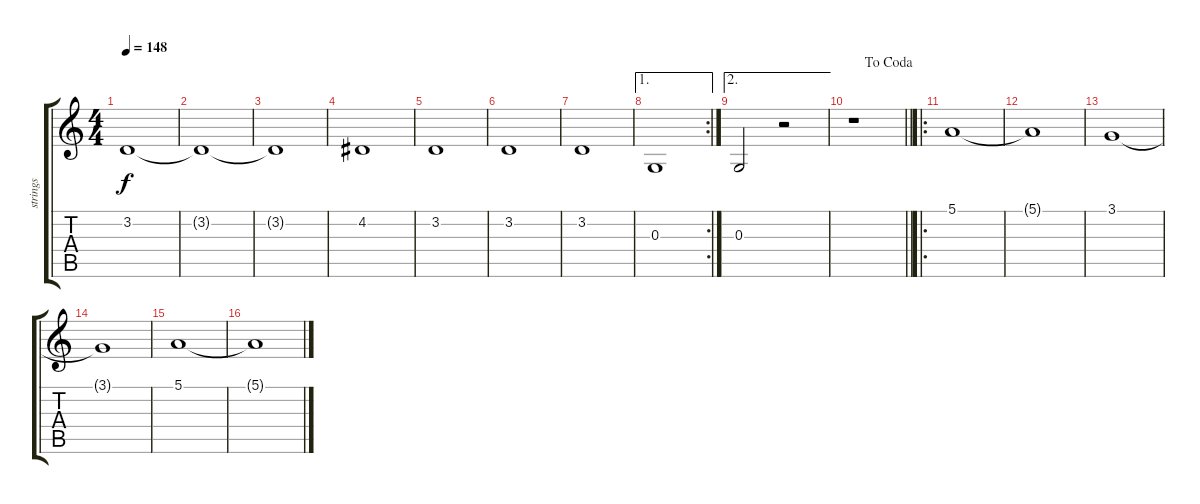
\track ("strings" "strings") {instrument stringensemble1}
\staff {score tabs}
\tuning (E4 B3 G3 D3 A2 E2) {hide}
\ts (4 4)
\tempo 148
\clef g2
\ks c
3.2.1{dy f} |
3.2{t}.1 |
3.2{t}.1 |
4.2.1 |
3.2.1 |
3.2.1 |
3.2.1 |
\ae 1
\rc 2
0.3.1 |
\ae 2
0.3.2 r.2 |
\jump dacoda
\barLineRight lightlight
r.1 |
\ro
5.1.1 |
5.1{t}.1 |
3.1.1 |
3.1{t}.1 |
5.1.1 |
5.1{t}.1
